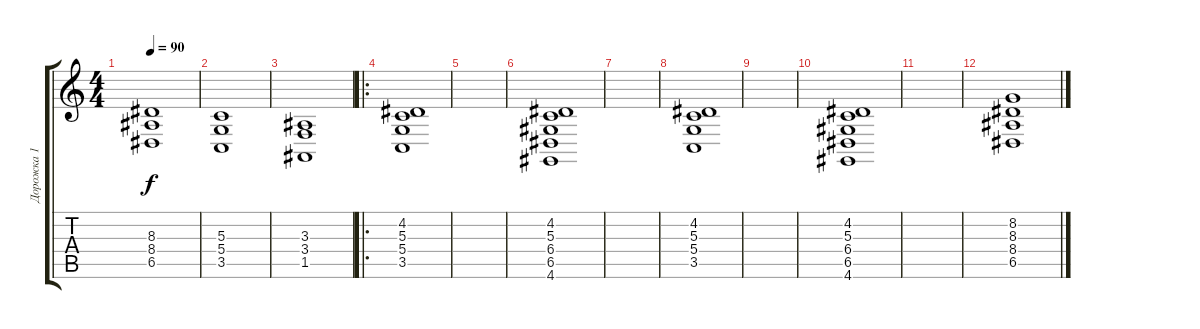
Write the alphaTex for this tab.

\track ("Дорожка 1" "Дорожка 1") {instrument synthstrings1}
\staff {score tabs}
\tuning (E4 B3 G3 D3 A2 E2) {hide}
\ts (4 4)
\tempo 90
\clef g2
\ks c
(8.3 8.4 6.5).1{dy f} |
(5.3 5.4 3.5).1 |
(3.3 3.4 1.5).1 |
\ro
(4.2 5.3 5.4 3.5).1 |
|
(4.2 5.3 6.4 6.5 4.6).1 |
|
(4.2 5.3 5.4 3.5).1 |
|
(4.2 5.3 6.4 6.5 4.6).1 |
|
(8.2 8.3 8.4 6.5).1
